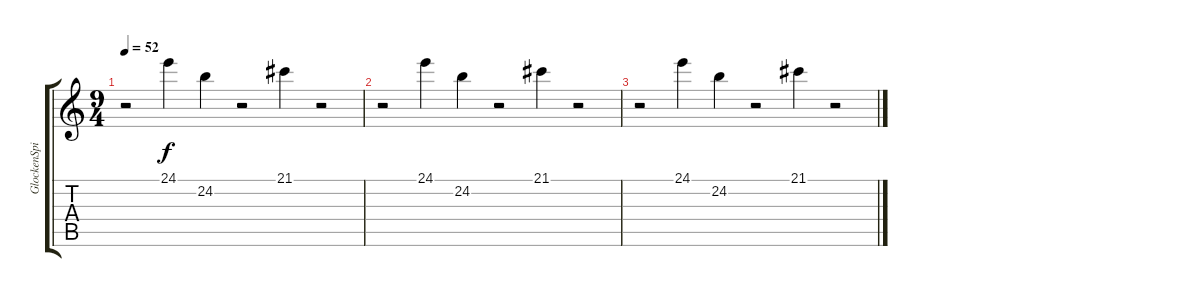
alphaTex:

\track ("GlockenSpiel" "GlockenSpi") {instrument glockenspiel}
\staff {score tabs}
\tuning (E4 B3 G3 D3 A2 E2) {hide}
\ts (9 4)
\tempo 52
\clef g2
\ks c
r.2{dy f} 24.1.4 24.2.4 r.2 21.1.4 r.2 |
r.2 24.1.4 24.2.4 r.2 21.1.4 r.2 |
r.2 24.1.4 24.2.4 r.2 21.1.4 r.2
